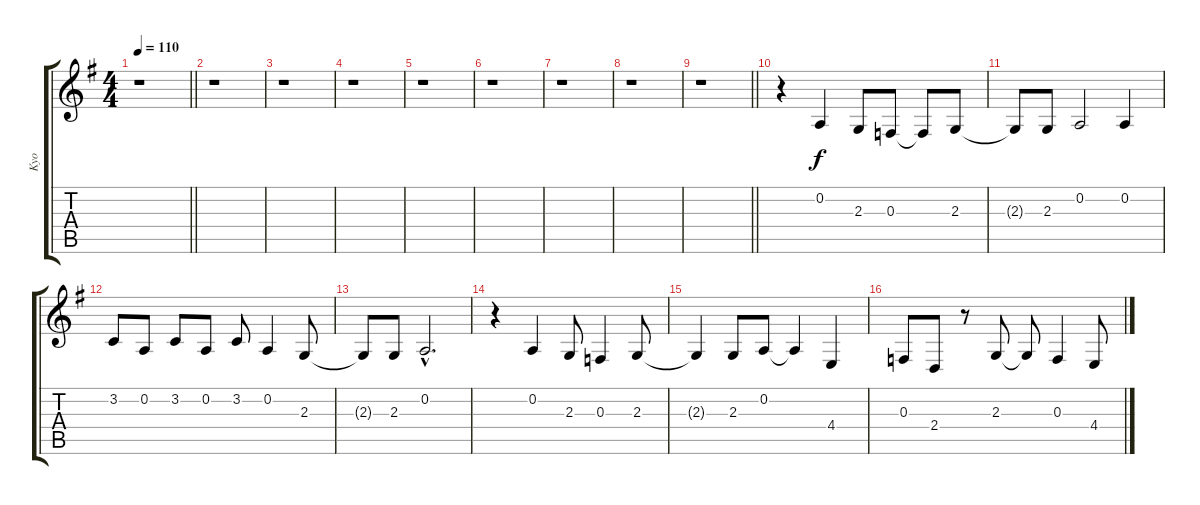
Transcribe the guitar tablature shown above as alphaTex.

\track ("Kyo" "Kyo") {instrument clarinet}
\staff {score tabs}
\tuning (D4 A3 F3 C3 G2 D2) {hide}
\ts (4 4)
\tempo 110
\clef g2
\barLineRight lightlight
\ks g
r.1{dy f instrument clarinet} |
r.1 |
r.1 |
r.1 |
r.1 |
r.1 |
r.1 |
r.1 |
\barLineRight lightlight
r.1 |
r.4 0.2.4 2.3.8 0.3.8 0.3{t}.8 2.3.8 |
2.3{t}.8 2.3.8 0.2.2 0.2.4 |
3.2.8 0.2.8 3.2.8 0.2.8 3.2.8 0.2.4 2.3.8 |
2.3{t}.8 2.3.8 0.2{hac}.2{d} |
r.4 0.2.4 2.3.8 0.3.4 2.3.8 |
2.3{t}.4 2.3.8 0.2.8 0.2{t}.4 4.4.4 |
0.3.8 2.4.8 r.8 2.3.8 2.3{t}.8 0.3.4 4.4.8
